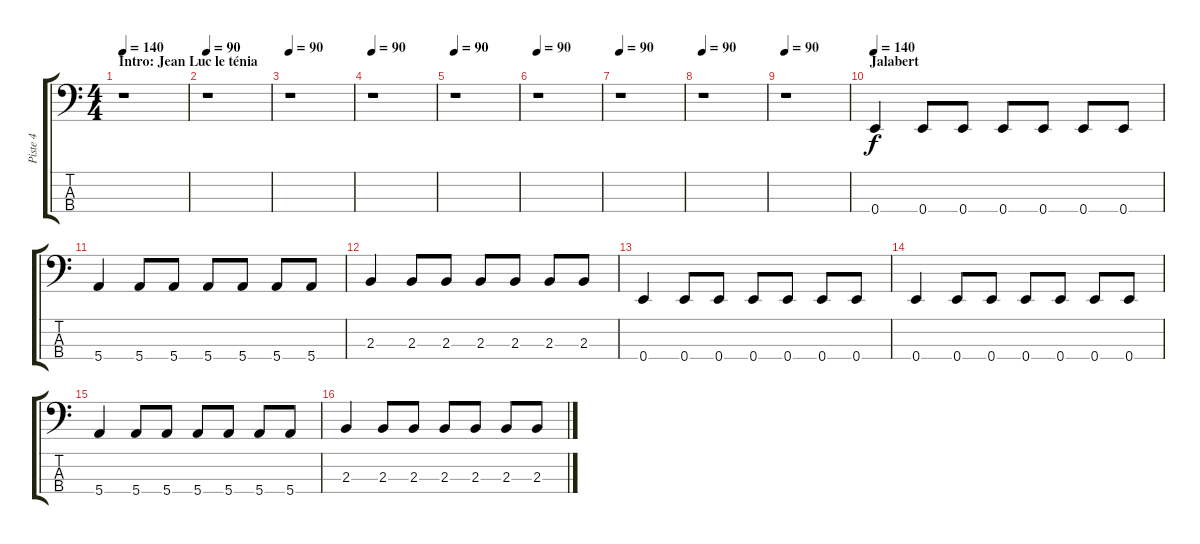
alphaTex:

\track ("Piste 4" "Piste 4") {instrument electricbassfinger}
\staff {score tabs}
\tuning (G2 D2 A1 E1) {hide}
\ts (4 4)
\section ("" "Intro: Jean Luc le ténia")
\tempo 140
\tempo 90
\tempo 140
\clef f4
\ks c
r.1{dy f instrument electricbassfinger} |
\tempo 90
r.1 |
\tempo 90
r.1 |
\tempo 90
r.1 |
\tempo 90
r.1 |
\tempo 90
r.1 |
\tempo 90
r.1 |
\tempo 90
r.1 |
\tempo 90
r.1 |
\section ("" "Jalabert")
\tempo 140
0.4.4 0.4.8 0.4.8 0.4.8 0.4.8 0.4.8 0.4.8 |
5.4.4 5.4.8 5.4.8 5.4.8 5.4.8 5.4.8 5.4.8 |
2.3.4 2.3.8 2.3.8 2.3.8 2.3.8 2.3.8 2.3.8 |
0.4.4 0.4.8 0.4.8 0.4.8 0.4.8 0.4.8 0.4.8 |
0.4.4 0.4.8 0.4.8 0.4.8 0.4.8 0.4.8 0.4.8 |
5.4.4 5.4.8 5.4.8 5.4.8 5.4.8 5.4.8 5.4.8 |
2.3.4 2.3.8 2.3.8 2.3.8 2.3.8 2.3.8 2.3.8
